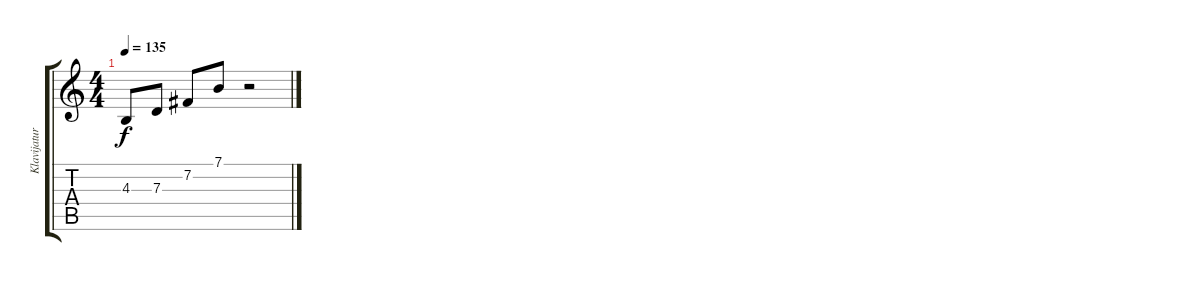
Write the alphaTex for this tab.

\track ("Klavijature 1" "Klavijatur") {instrument stringensemble1}
\staff {score tabs}
\tuning (E4 B3 G3 D3 A2 E2) {hide}
\ts (4 4)
\tempo 135
\clef g2
\ks c
4.3.8{dy f} 7.3.8 7.2.8 7.1.8 r.2
